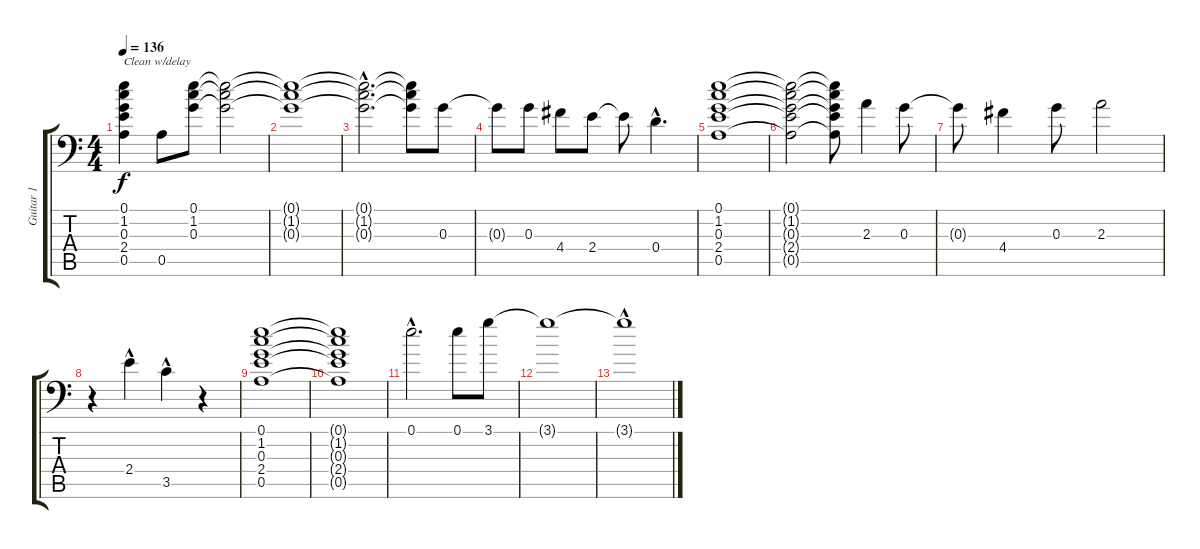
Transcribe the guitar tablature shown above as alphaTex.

\track ("Guitar 1" "Guitar 1") {instrument distortionguitar}
\staff {score tabs}
\tuning (E4 B3 G3 D3 A2 A1) {hide}
\ts (4 4)
\tempo 136
\clef f4
\ks c
(0.1 1.2 0.3 2.4 0.5).4{txt "Clean w/delay" dy f instrument acousticguitarsteel} 0.5.8 (0.1 1.2 0.3).8 (0.1{t} 1.2{t} 0.3{t}).2 |
(0.1{t} 1.2{t} 0.3{t}).1 |
(0.1{hac t} 1.2{hac t} 0.3{hac t}).2{d} (0.1{t} 1.2{t} 0.3{t}).8 0.3.8 |
0.3{t}.8 0.3.8 4.4.8 2.4.8 2.4{t}.8 0.4{hac}.4{d} |
(0.1 1.2 0.3 2.4 0.5).1 |
(0.1{t} 1.2{t} 0.3{t} 2.4{t} 0.5{t}).2 (0.1{t} 1.2{t} 0.3{t} 2.4{t} 0.5{t}).8 2.3.4 0.3.8 |
0.3{t}.8 4.4.4 0.3.8 2.3.2 |
r.4 2.4{hac}.4 3.5{hac}.4 r.4 |
(0.1 1.2 0.3 2.4 0.5).1 |
(0.1{t} 1.2{t} 0.3{t} 2.4{t} 0.5{t}).1 |
0.1{hac}.2{d} 0.1.8 3.1.8 |
3.1{t}.1 |
3.1{hac t}.1
